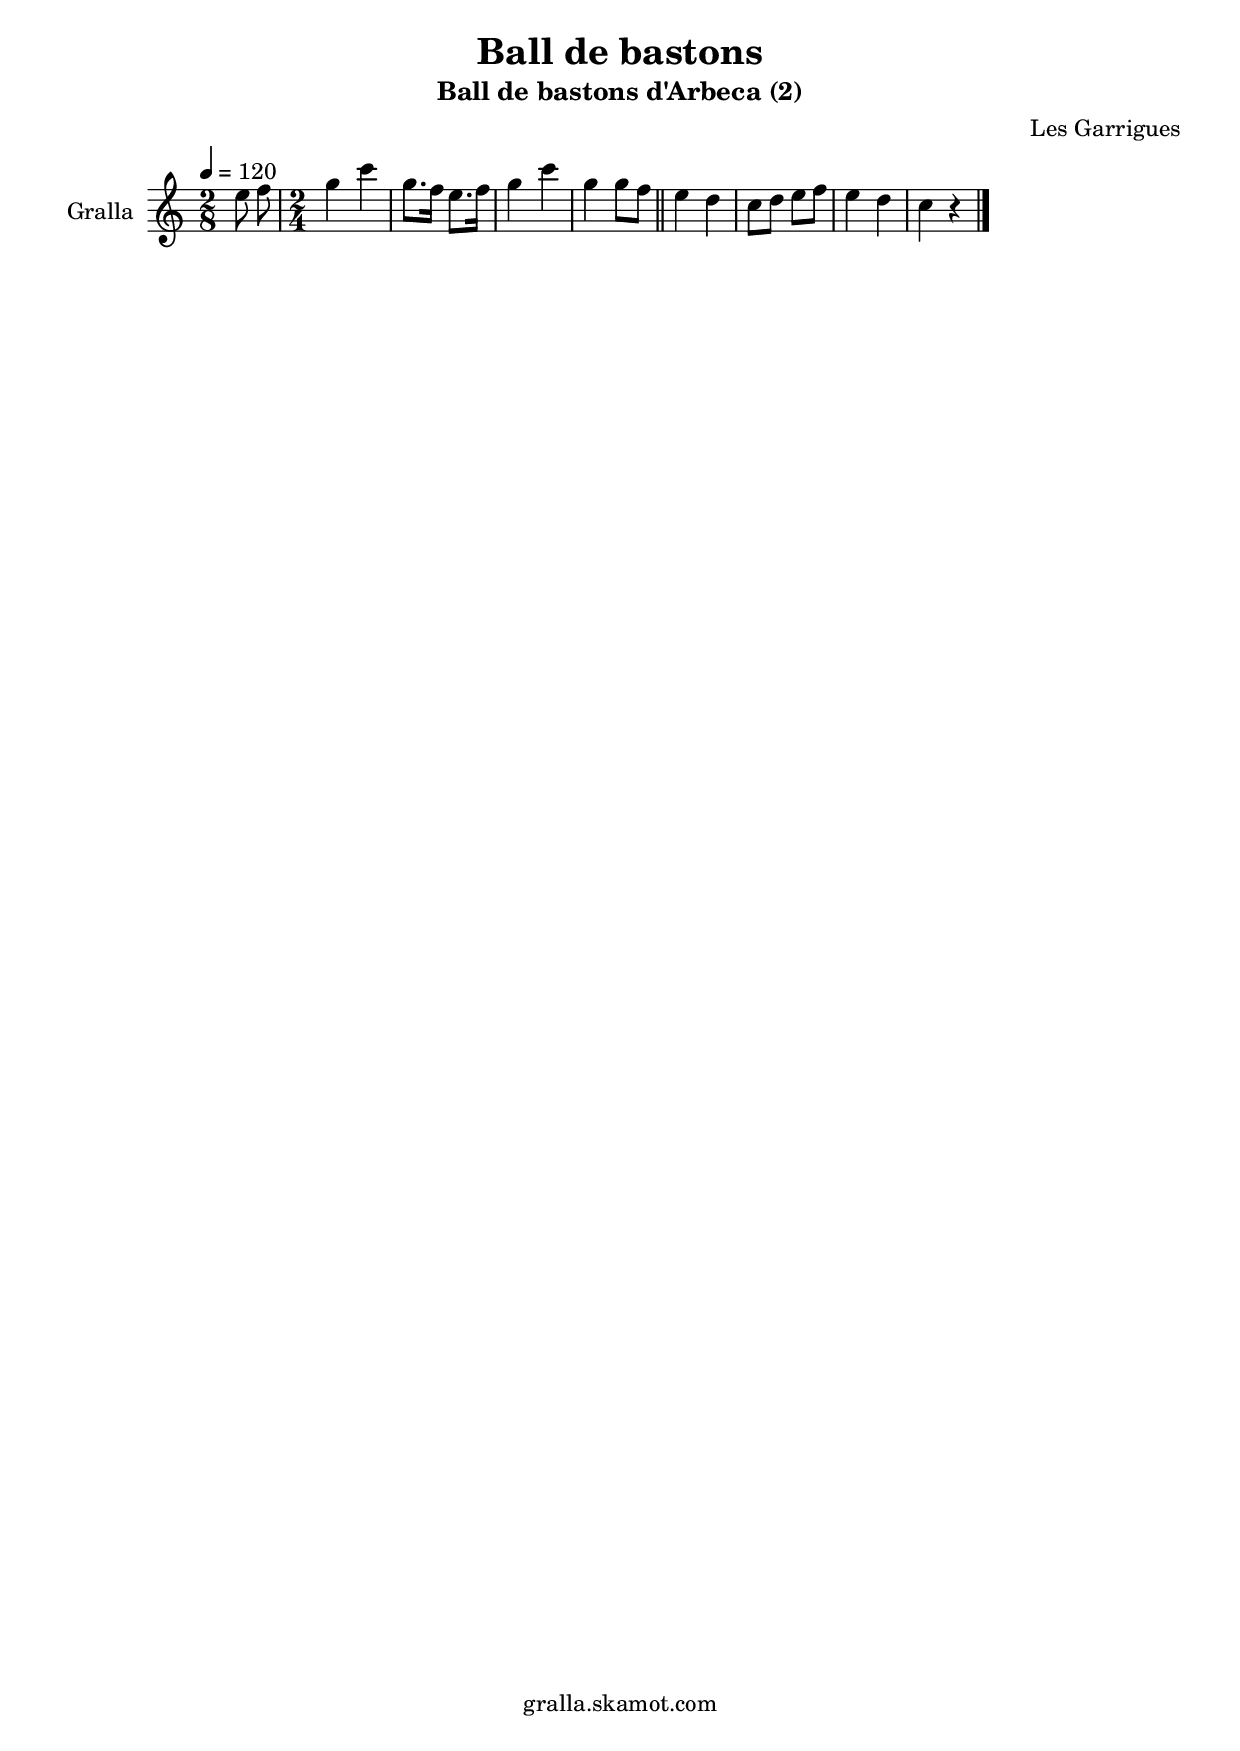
\version "2.16.2"

\header {
  dedication=""
  title="Ball de bastons"
  subtitle="Ball de bastons d'Arbeca (2)"
  subsubtitle=""
  poet=""
  meter=""
  piece=""
  composer="Les Garrigues"
  arranger=""
  opus=""
  instrument=""
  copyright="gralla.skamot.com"
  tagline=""
}

liniaroAa =
\relative e''
{
  \tempo 4=120
  \clef treble
  \key c \major
  \time 2/8
  e8 f  |
  \time 2/4   g4 c  |
  g8. f16 e8. f16  |
  g4 c  |
  %05
  g4 g8 f  \bar "||"
  e4 d  |
  c8 d e f  |
  e4 d  |
  c4 r4  \bar "|." % kompletite
}

\score {
  \new StaffGroup {
    \override Score.RehearsalMark #'self-alignment-X = #LEFT
    <<
      \new Staff \with {instrumentName = #"Gralla" shortInstrumentName = #"G"} \liniaroAa
    >>
  }
  \layout {}
}
\score { \unfoldRepeats
  \new StaffGroup {
    \override Score.RehearsalMark #'self-alignment-X = #LEFT
    <<
      \new Staff \with {instrumentName = #"Gralla" shortInstrumentName = #"G"} \liniaroAa
    >>
  }
  \midi {
    \set Staff.midiInstrument = "oboe"
    \set DrumStaff.midiInstrument = "drums"
  }
}
